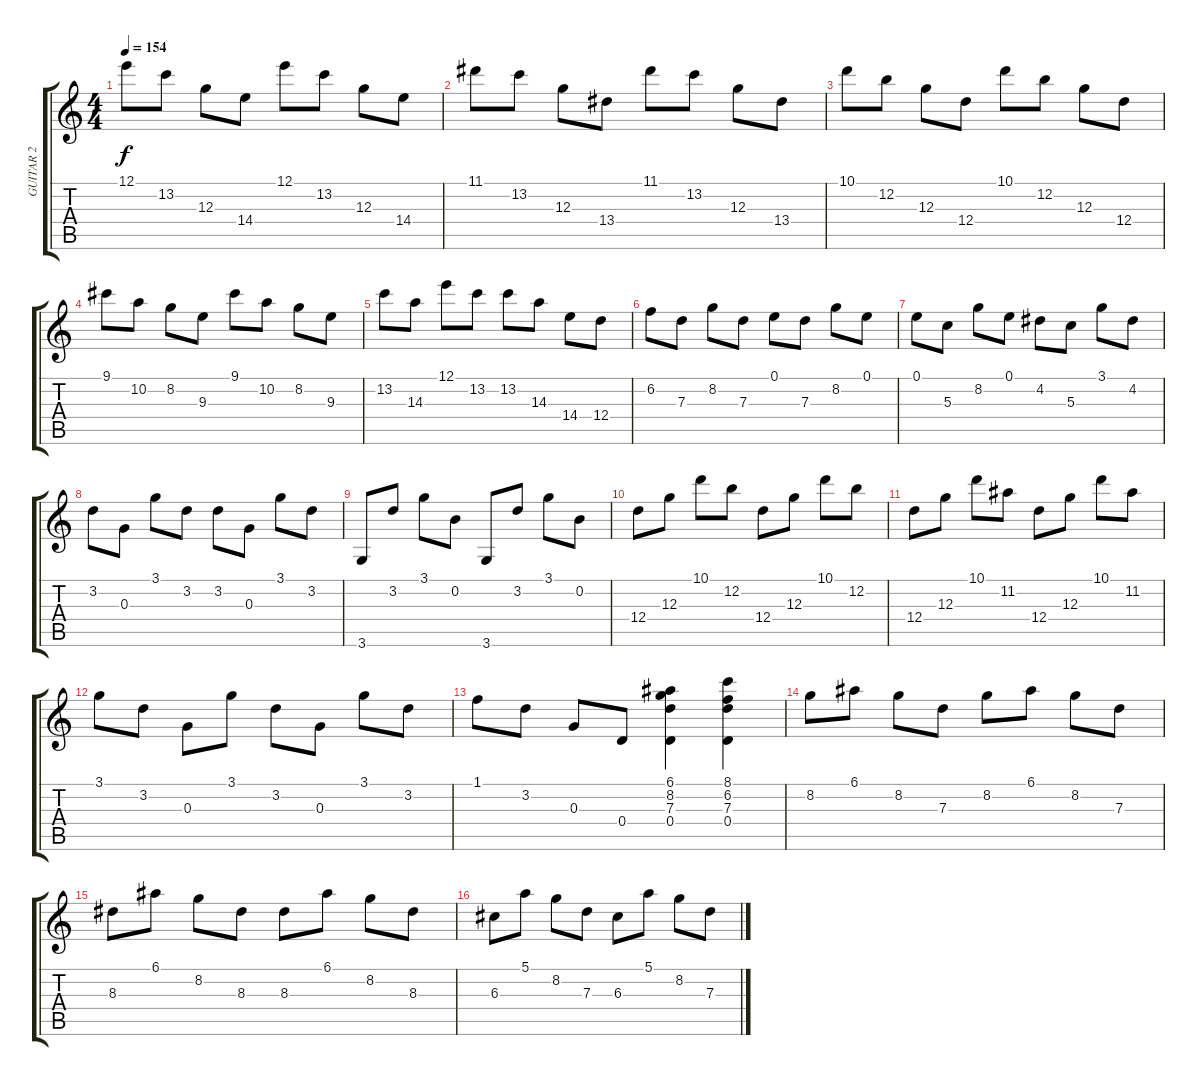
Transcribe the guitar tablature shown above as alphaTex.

\track ("GUITAR 2" "GUITAR 2") {instrument acousticguitarsteel}
\staff {score tabs}
\tuning (E4 B3 G3 D3 A2 E2) {hide}
\ts (4 4)
\tempo 154
\clef g2
\ks c
12.1.8{dy f} 13.2.8 12.3.8 14.4.8 12.1.8 13.2.8 12.3.8 14.4.8 |
11.1.8 13.2.8 12.3.8 13.4.8 11.1.8 13.2.8 12.3.8 13.4.8 |
10.1.8 12.2.8 12.3.8 12.4.8 10.1.8 12.2.8 12.3.8 12.4.8 |
9.1.8 10.2.8 8.2.8 9.3.8 9.1.8 10.2.8 8.2.8 9.3.8 |
13.2.8 14.3.8 12.1.8 13.2.8 13.2.8 14.3.8 14.4.8 12.4.8 |
6.2.8 7.3.8 8.2.8 7.3.8 0.1.8 7.3.8 8.2.8 0.1.8 |
0.1.8 5.3.8 8.2.8 0.1.8 4.2.8 5.3.8 3.1.8 4.2.8 |
3.2.8 0.3.8 3.1.8 3.2.8 3.2.8 0.3.8 3.1.8 3.2.8 |
3.6.8 3.2.8 3.1.8 0.2.8 3.6.8 3.2.8 3.1.8 0.2.8 |
12.4.8 12.3.8 10.1.8 12.2.8 12.4.8 12.3.8 10.1.8 12.2.8 |
12.4.8 12.3.8 10.1.8 11.2.8 12.4.8 12.3.8 10.1.8 11.2.8 |
3.1.8 3.2.8 0.3.8 3.1.8 3.2.8 0.3.8 3.1.8 3.2.8 |
1.1.8 3.2.8 0.3.8 0.4.8 (6.1 8.2 7.3 0.4).4 (8.1 6.2 7.3 0.4).4 |
8.2.8 6.1.8 8.2.8 7.3.8 8.2.8 6.1.8 8.2.8 7.3.8 |
8.3.8 6.1.8 8.2.8 8.3.8 8.3.8 6.1.8 8.2.8 8.3.8 |
6.3.8 5.1.8 8.2.8 7.3.8 6.3.8 5.1.8 8.2.8 7.3.8
